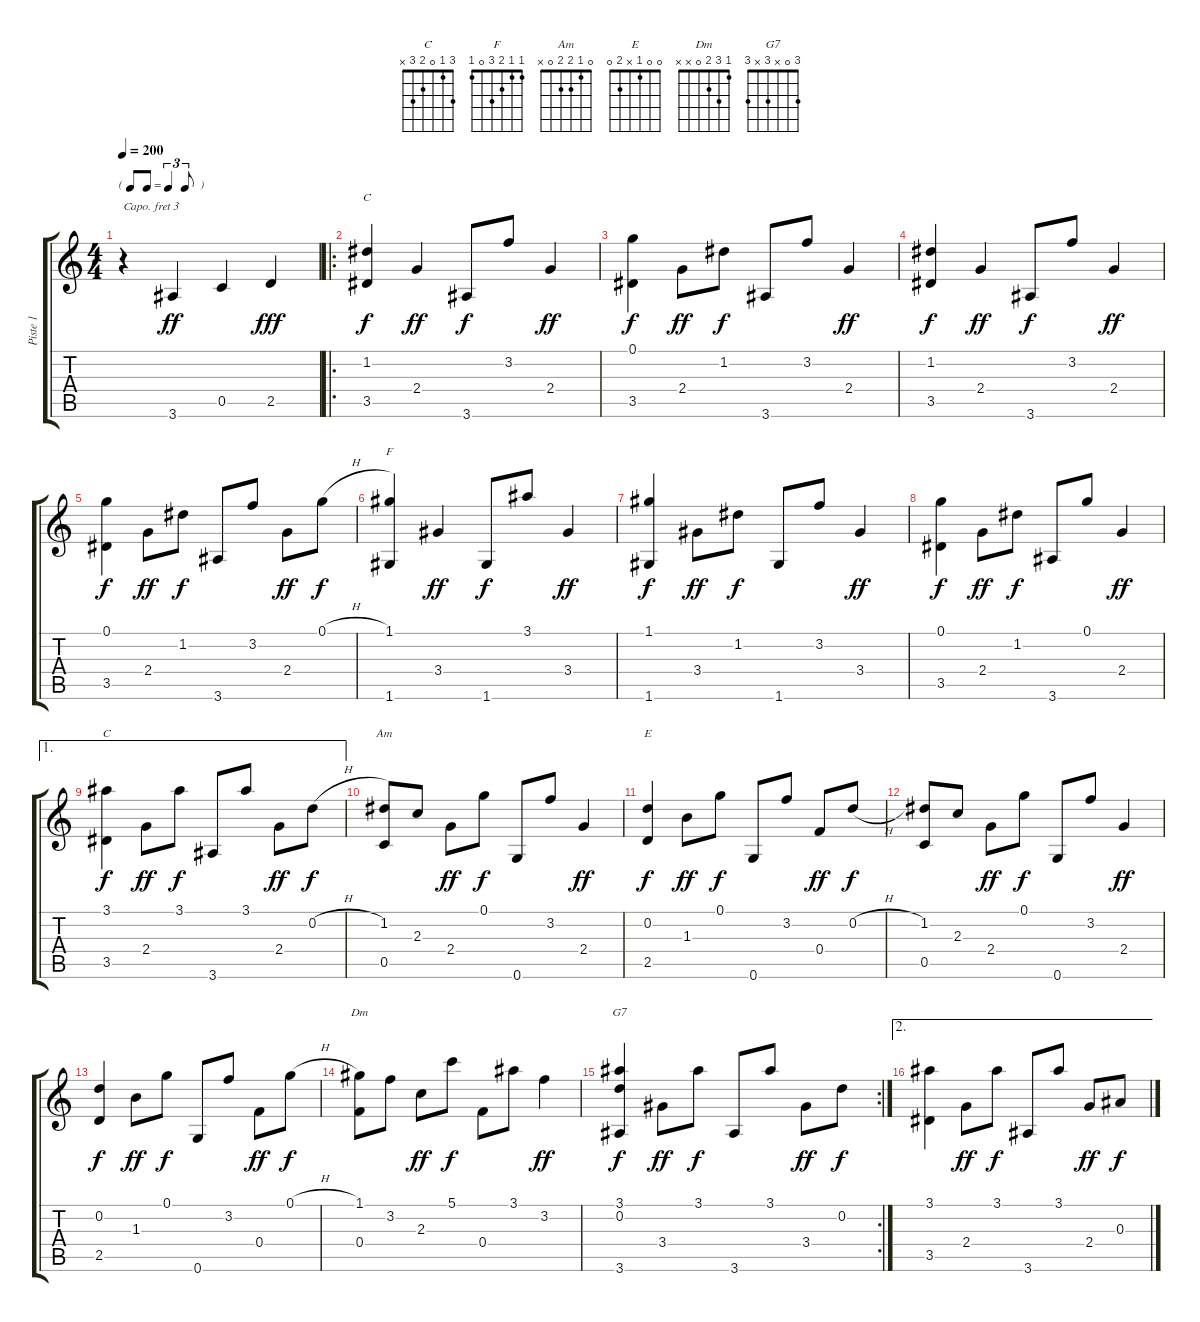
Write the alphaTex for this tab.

\track ("Piste 1" "Piste 1") {instrument acousticguitarnylon}
\staff {score tabs}
\capo 3
\tuning (E4 B3 G3 D3 A2 E2) {hide}
\chord ("C" 0 1 0 2 3 x)
\chord ("F" 1 1 2 3 0 1)
\chord ("C" 3 1 0 2 3 x)
\chord ("Am" 0 1 2 2 0 x)
\chord ("E" 0 0 1 x 2 0)
\chord ("Dm" 1 3 2 0 x x)
\chord ("G7" 3 0 x 3 x 3)
\ts (4 4)
\tf triplet8th
\tempo 200
\clef g2
\ks c
r.4{dy ff instrument acousticguitarnylon} 3.6.4 0.5.4 2.5.4{dy fff} |
\ro
(1.2 3.5).4{ch "C" dy f} 2.4.4{dy ff} 3.6.8{dy f} 3.2.8 2.4.4{dy ff} |
(0.1 3.5).4{dy f} 2.4.8{dy ff} 1.2.8{dy f} 3.6.8 3.2.8 2.4.4{dy ff} |
(1.2 3.5).4{dy f} 2.4.4{dy ff} 3.6.8{dy f} 3.2.8 2.4.4{dy ff} |
(0.1 3.5).4{dy f} 2.4.8{dy ff} 1.2.8{dy f} 3.6.8 3.2.8 2.4.8{dy ff} 0.1{h}.8{dy f} |
(1.1 1.6).4{ch "F"} 3.4.4{dy ff} 1.6.8{dy f} 3.1.8 3.4.4{dy ff} |
(1.1 1.6).4{dy f} 3.4.8{dy ff} 1.2.8{dy f} 1.6.8 3.2.8 3.4.4{dy ff} |
(0.1 3.5).4{dy f} 2.4.8{dy ff} 1.2.8{dy f} 3.6.8 0.1.8 2.4.4{dy ff} |
\ae 1
(3.1 3.5).4{ch "C" dy f} 2.4.8{dy ff} 3.1.8{dy f} 3.6.8 3.1.8 2.4.8{dy ff} 0.2{h}.8{dy f} |
(1.2 0.5).8{ch "Am"} 2.3.8 2.4.8{dy ff} 0.1.8{dy f} 0.6.8 3.2.8 2.4.4{dy ff} |
(0.2 2.5).4{ch "E" dy f} 1.3.8{dy ff} 0.1.8{dy f} 0.6.8 3.2.8 0.4.8{dy ff} 0.2{h}.8{dy f} |
(1.2 0.5).8 2.3.8 2.4.8{dy ff} 0.1.8{dy f} 0.6.8 3.2.8 2.4.4{dy ff} |
(0.2 2.5).4{dy f} 1.3.8{dy ff} 0.1.8{dy f} 0.6.8 3.2.8 0.4.8{dy ff} 0.1{h}.8{dy f} |
(1.1 0.4).8{ch "Dm"} 3.2.8 2.3.8{dy ff} 5.1.8{dy f} 0.4.8 3.1.8 3.2.4{dy ff} |
\rc 2
(3.1 0.2 3.6).4{ch "G7" dy f} 3.4.8{dy ff} 3.1.8{dy f} 3.6.8 3.1.8 3.4.8{dy ff} 0.2.8{dy f} |
\ae 2
(3.1 3.5).4 2.4.8{dy ff} 3.1.8{dy f} 3.6.8 3.1.8 2.4.8{dy ff} 0.3{h}.8{dy f}
